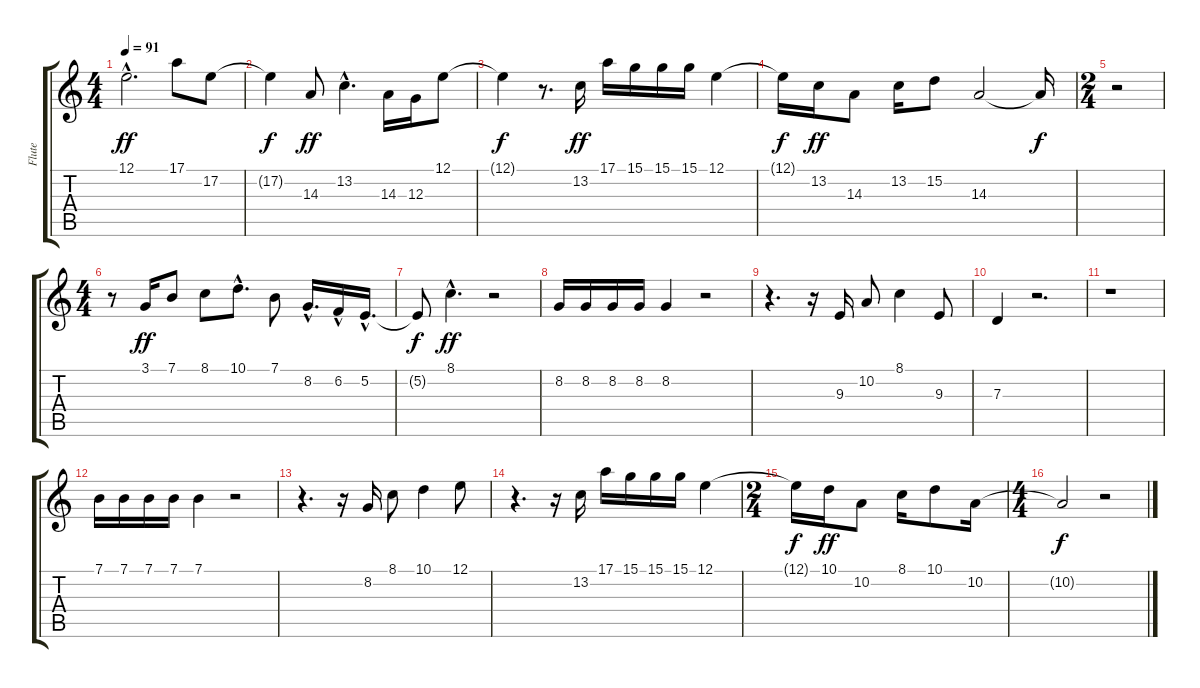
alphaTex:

\track ("Flute" "Flute") {instrument flute}
\staff {score tabs}
\tuning (E4 B3 G3 D3 A2 E2) {hide}
\ts (4 4)
\tempo 91
\clef g2
\ks c
12.1{hac}.2{d dy ff} 17.1.8 17.2.8 |
17.2{t}.4{dy f} 14.3.8{dy ff} 13.2{hac}.4{d} 14.3.16 12.3.16 12.1.8 |
12.1{t}.4{dy f} r.8{d} 13.2.16{dy ff} 17.1.16 15.1.16 15.1.16 15.1.16 12.1.4 |
12.1{t}.16{dy f} 13.2.16{dy ff} 14.3.8 13.2.16 15.2.8 14.3.2 14.3{t}.16{dy f} |
\ts (2 4)
r.2 |
\ts (4 4)
r.8 3.1.16{dy ff} 7.1.8 8.1.8 10.1{hac}.8{d} 7.1.8 8.2{hac}.16{d} 6.2{hac}.16 5.2{hac}.16{d} |
5.2{t}.8{dy f} 8.1{hac}.4{d dy ff} r.2 |
8.2.16 8.2.16 8.2.16 8.2.16 8.2.4 r.2 |
r.4{d} r.16 9.3.16 10.2.8 8.1.4 9.3.8 |
7.3.4 r.2{d} |
r.1 |
7.1.16 7.1.16 7.1.16 7.1.16 7.1.4 r.2 |
r.4{d} r.16 8.2.16 8.1.8 10.1.4 12.1.8 |
r.4{d} r.16 13.2.16 17.1.16 15.1.16 15.1.16 15.1.16 12.1.4 |
\ts (2 4)
12.1{t}.16{dy f} 10.1.16{dy ff} 10.2.8 8.1.16 10.1.8 10.2.16 |
\ts (4 4)
10.2{t}.2{dy f} r.2
